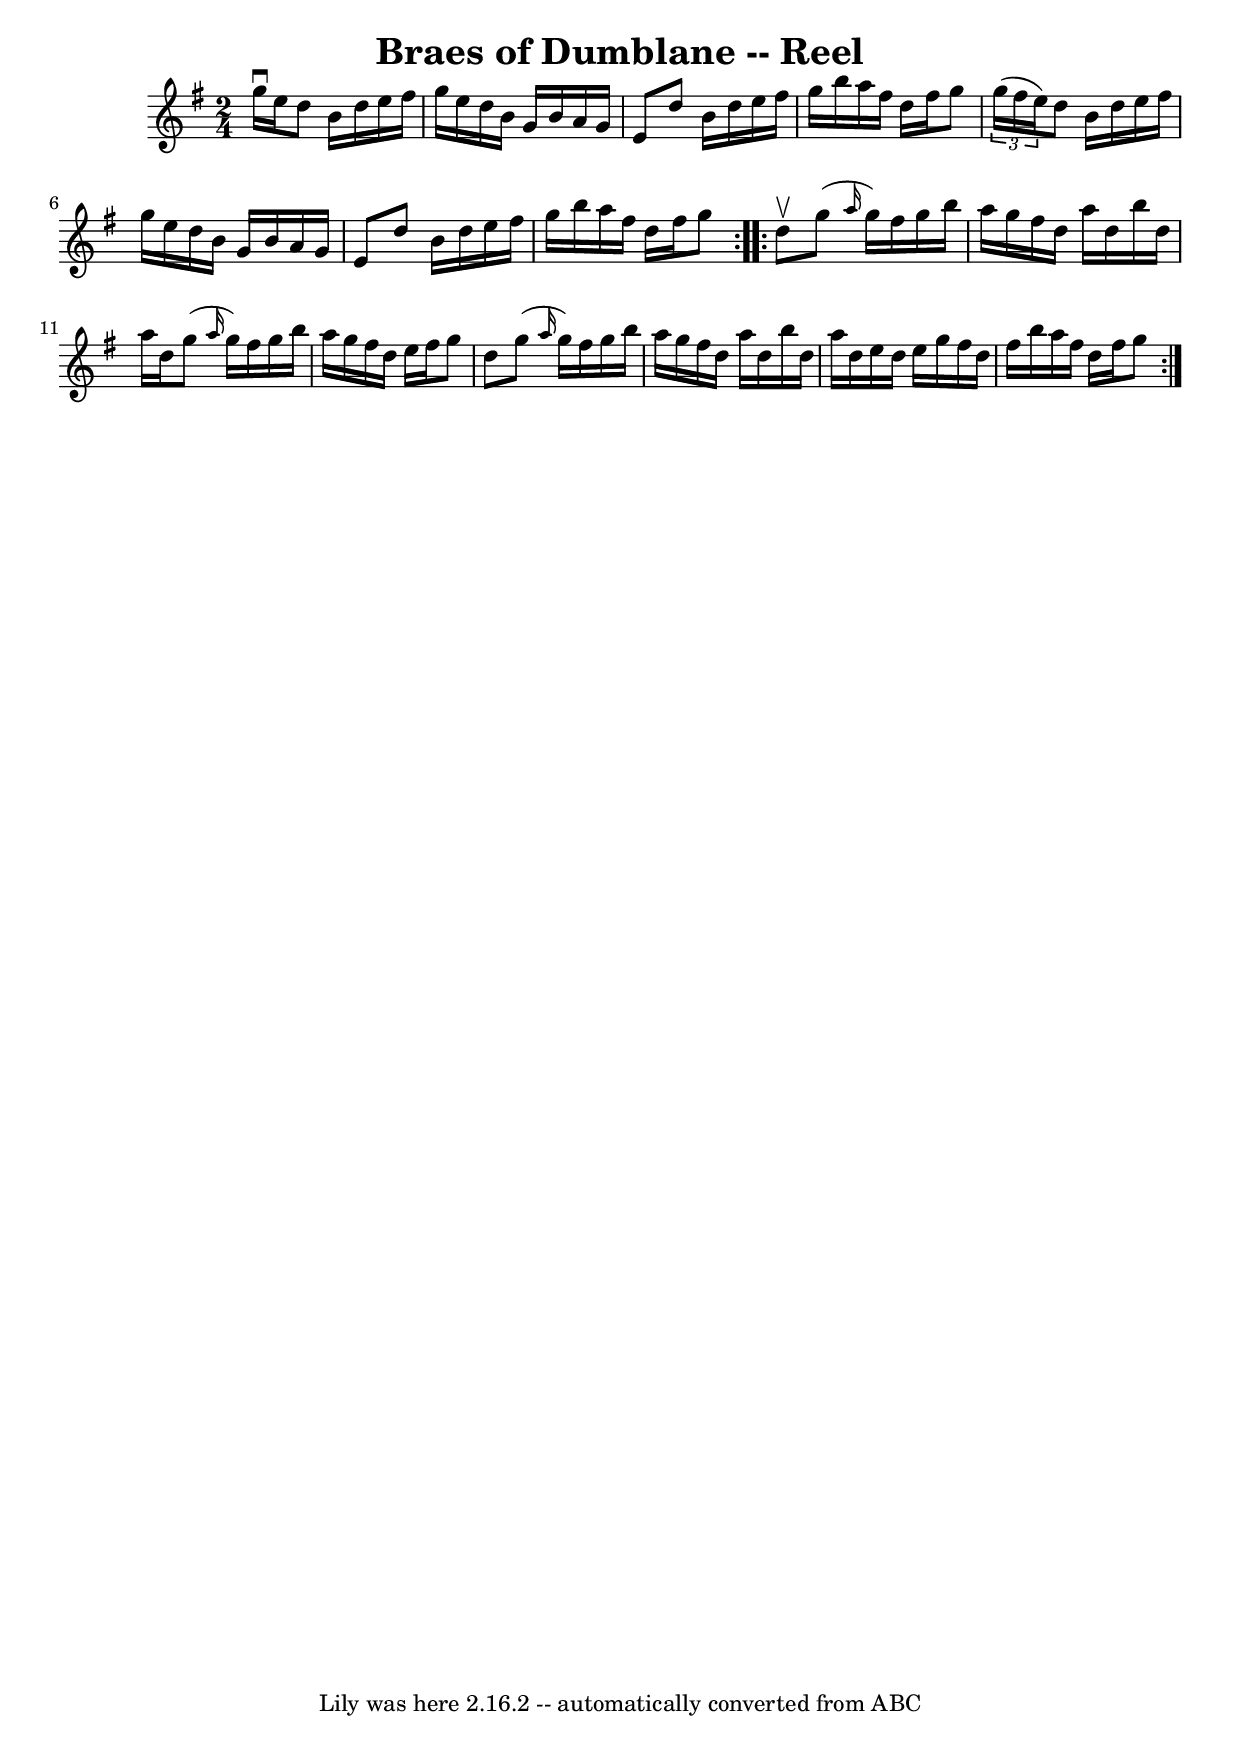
\version "2.16.2"
\include "Mammoth.ily"
\header {
  %% book = "Ryan's Mammoth Collection"
  crossRefNumber = "1"
  footnotes = ""
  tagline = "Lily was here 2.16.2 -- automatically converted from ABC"
  title = "Braes of Dumblane -- Reel"

}
voicedefault =  {



  \repeat volta 2 {

    \time 2/4 
    \key g \major g''16^\downbow e''16  |
    d''8 b'16    
    d''16 e''16 fis''16 g''16 e''16  |
    d''16 b'16 g'16   
    b'16 a'16 g'16 e'8  |
    d''8 b'16 d''16 e''16    
    fis''16 g''16 b''16  |
    a''16 fis''16 d''16 fis''16    
    g''8    \times 2/3 { g''16 (fis''16 e''16) 
		       } |
    d''8    
    b'16 d''16 e''16 fis''16 g''16 e''16  |
    d''16 b'16   
    g'16 b'16 a'16 g'16 e'8  |
    d''8 b'16 d''16 e''16 
    fis''16 g''16 b''16  |
    a''16 fis''16 d''16 fis''16   
    g''8  
  } 
  \repeat volta 2 {
    d''8^\upbow |
    g''8 (\grace { a''16 
		   
		 } g''16) fis''16 g''16 b''16 a''16 g''16  |
    
    fis''16 d''16 a''16 d''16 b''16 d''16 a''16 d''16  
    |
    g''8 (\grace { a''16  
		 } g''16) fis''16 g''16 b''16  
    a''16 g''16  |
    fis''16 d''16 e''16 fis''16 g''8    
    d''8  |
    g''8 (\grace { a''16  
		 } g''16) fis''16 g''16   
    b''16 a''16 g''16  |
    fis''16 d''16 a''16 d''16    
    b''16 d''16 a''16 d''16  |
    e''16 d''16 e''16 g''16   
    fis''16 d''16 fis''16 b''16  |
    a''16 fis''16 d''16    
    fis''16 g''8  
  }   

}

\score{
  <<

    \context Staff="default"
    {
      \voicedefault 
      
    }

  >>
  \layout {
    
  }
  \midi {
  }

}
